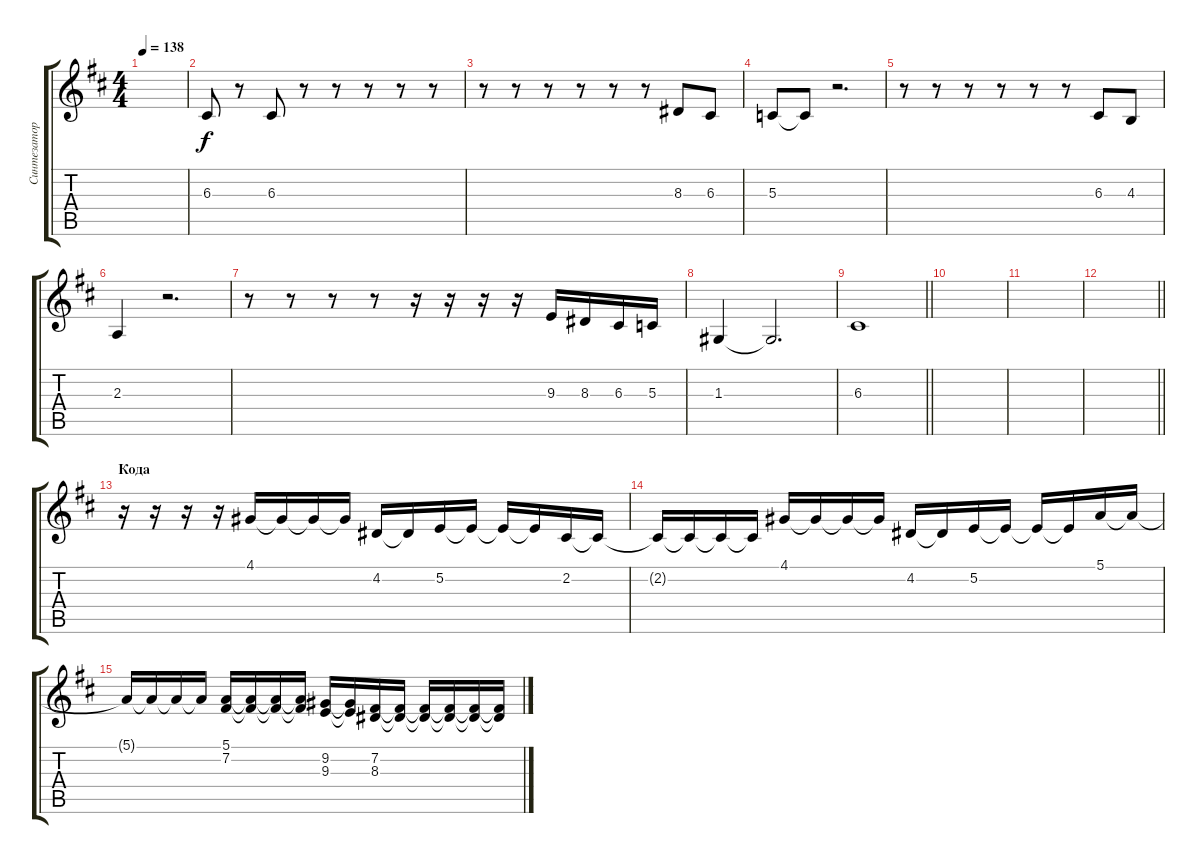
\track ("Синтезатор" "Синтезатор") {instrument acousticgrandpiano}
\staff {score tabs}
\tuning (E4 B3 G3 D3 A2 E2) {hide}
\ts (4 4)
\tempo 138
\clef g2
\ks bminor
|
6.3.8{instrument stringensemble1} r.8 6.3.8 r.8 r.8 r.8 r.8 r.8 |
r.8{instrument stringensemble1} r.8 r.8 r.8 r.8 r.8 8.3.8 6.3.8 |
5.3.8 5.3{t}.8 r.2{d} |
r.8{instrument stringensemble1} r.8 r.8 r.8 r.8 r.8 6.3.8 4.3.8 |
2.3.4 r.2{d} |
r.8{instrument stringensemble1} r.8 r.8 r.8 r.16 r.16 r.16 r.16 9.3.16 8.3.16 6.3.16 5.3.16 |
1.3.4 1.3{t}.2{d} |
\barLineRight lightlight
6.3.1 |
\section ("" "")
|
|
\barLineRight lightlight
|
\section ("" "Кода")
r.16{instrument acousticgrandpiano} r.16 r.16 r.16 4.1.16 4.1{t}.16 4.1{t}.16 4.1{t}.16 4.2.16 4.2{t}.16 5.2.16 5.2{t}.16 5.2{t}.16 5.2{t}.16 2.2.16 2.2{t}.16 |
2.2{t}.16 2.2{t}.16 2.2{t}.16 2.2{t}.16 4.1.16 4.1{t}.16 4.1{t}.16 4.1{t}.16 4.2.16 4.2{t}.16 5.2.16 5.2{t}.16 5.2{t}.16 5.2{t}.16 5.1.16 5.1{t}.16 |
5.1{t}.16 5.1{t}.16 5.1{t}.16 5.1{t}.16 (5.1 7.2).16 (5.1{t} 7.2{t}).16 (5.1{t} 7.2{t}).16 (5.1{t} 7.2{t}).16 (9.2 9.3).16 (9.2{t} 9.3{t}).16 (7.2 8.3).16 (7.2{t} 8.3{t}).16 (7.2{t} 8.3{t}).16 (7.2{t} 8.3{t}).16 (7.2{t} 8.3{t}).16 (7.2{t} 8.3{t}).16
